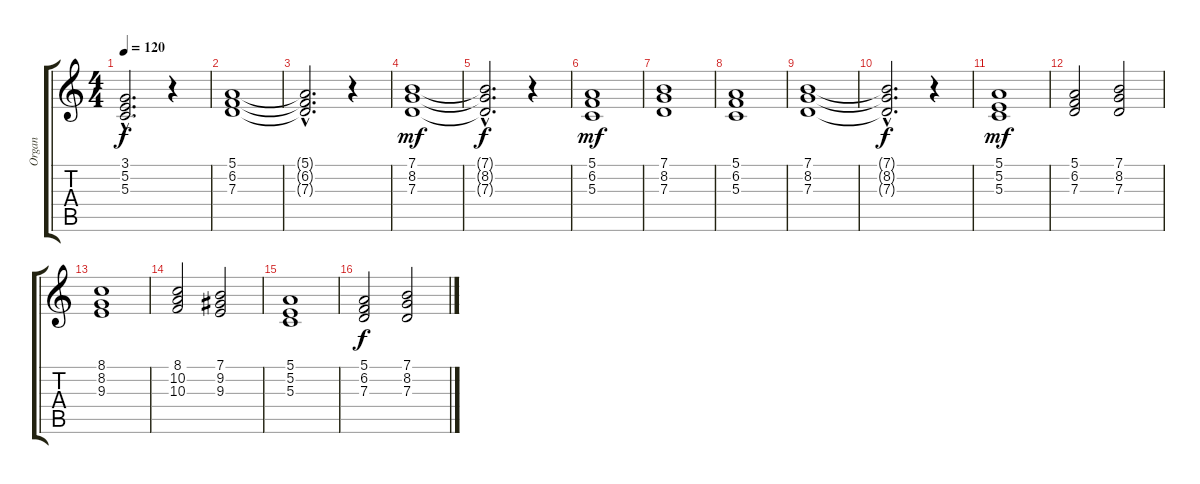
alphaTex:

\track ("Organ" "Organ") {instrument churchorgan}
\staff {score tabs}
\tuning (E4 B3 G3 D3 A2 E2) {hide}
\ts (4 4)
\tempo 120
\clef g2
\ks c
(3.1{hac t} 5.2{hac t} 5.3{hac t}).2{d dy f} r.4 |
(5.1 6.2 7.3).1 |
(5.1{hac t} 6.2{hac t} 7.3{hac t}).2{d} r.4 |
(7.1 8.2 7.3).1{dy mf} |
(7.1{hac t} 8.2{hac t} 7.3{hac t}).2{d dy f} r.4 |
(5.1 6.2 5.3).1{dy mf} |
(7.1 8.2 7.3).1 |
(5.1 6.2 5.3).1 |
(7.1 8.2 7.3).1 |
(7.1{hac t} 8.2{hac t} 7.3{hac t}).2{d dy f} r.4 |
(5.1 5.2 5.3).1{dy mf} |
(5.1 6.2 7.3).2 (7.1 8.2 7.3).2 |
(8.1 8.2 9.3).1 |
(8.1 10.2 10.3).2 (7.1 9.2 9.3).2 |
(5.1 5.2 5.3).1 |
(5.1 6.2 7.3).2{dy f} (7.1 8.2 7.3).2
